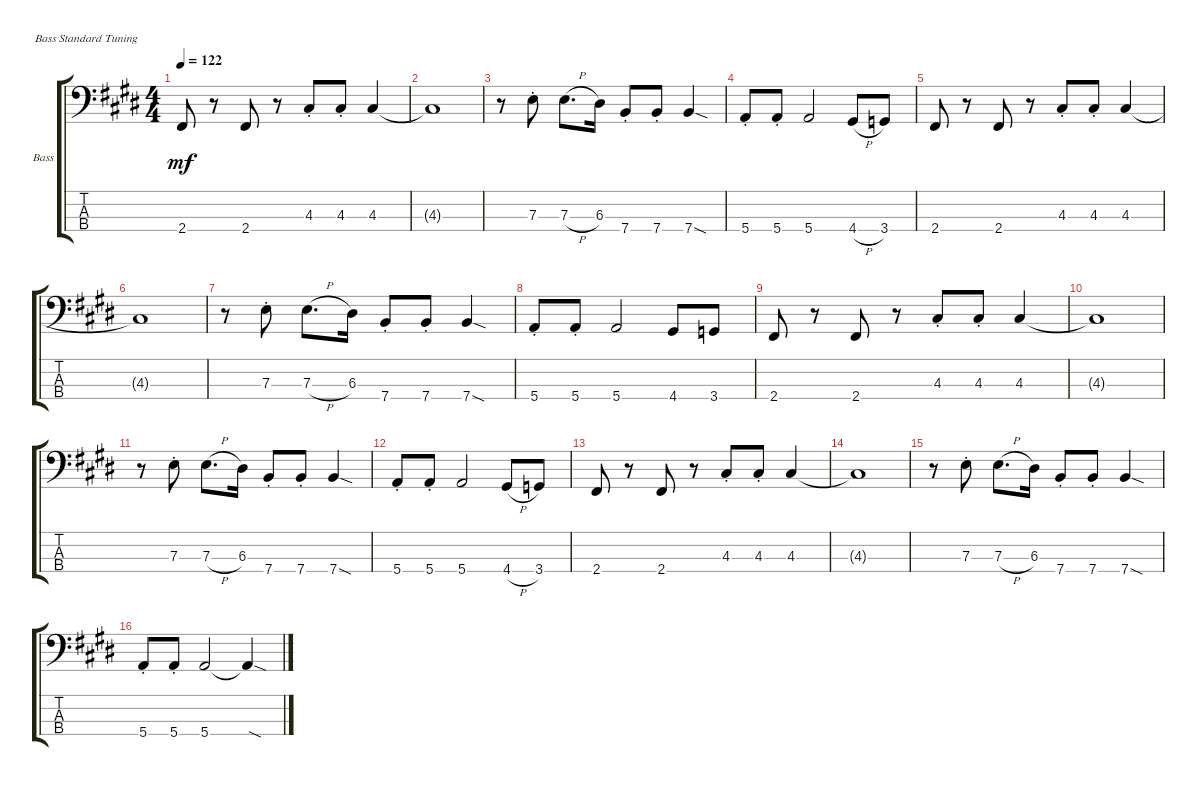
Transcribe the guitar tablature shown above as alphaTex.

\defaultSystemsLayout 4
\bracketExtendMode groupsimilarinstruments
\firstSystemTrackNameOrientation horizontal
\otherSystemsTrackNameOrientation horizontal
\track ("Electric Bass (Tom Fowler)" "Bass") {instrument electricbassfinger}
\staff {score tabs}
\tuning (G2 D2 A1 E1)
\ts (4 4)
\tempo 122
\clef f4
\ks e
2.4.8{dy mf} r.8 2.4.8 r.8 4.3{st}.8 4.3{st}.8 4.3.4 |
4.3{t}.1 |
r.8 7.3{st}.8 7.3{h}.8{d} 6.3.16 7.4{st}.8 7.4{st}.8 7.4{sod}.4 |
5.4{st}.8 5.4{st}.8 5.4.2 4.4{h}.8 3.4.8 |
2.4.8 r.8 2.4.8 r.8 4.3{st}.8 4.3{st}.8 4.3.4 |
4.3{t}.1 |
r.8 7.3{st}.8 7.3{h}.8{d} 6.3.16 7.4{st}.8 7.4{st}.8 7.4{sod}.4 |
5.4{st}.8 5.4{st}.8 5.4.2 4.4.8 3.4.8 |
2.4.8 r.8 2.4.8 r.8 4.3{st}.8 4.3{st}.8 4.3.4 |
4.3{t}.1 |
r.8 7.3{st}.8 7.3{h}.8{d} 6.3.16 7.4{st}.8 7.4{st}.8 7.4{sod}.4 |
5.4{st}.8 5.4{st}.8 5.4.2 4.4{h}.8 3.4.8 |
2.4.8 r.8 2.4.8 r.8 4.3{st}.8 4.3{st}.8 4.3.4 |
4.3{t}.1 |
r.8 7.3{st}.8 7.3{h}.8{d} 6.3.16 7.4{st}.8 7.4{st}.8 7.4{sod}.4 |
5.4{st}.8 5.4{st}.8 5.4.2 5.4{sod t}.4
